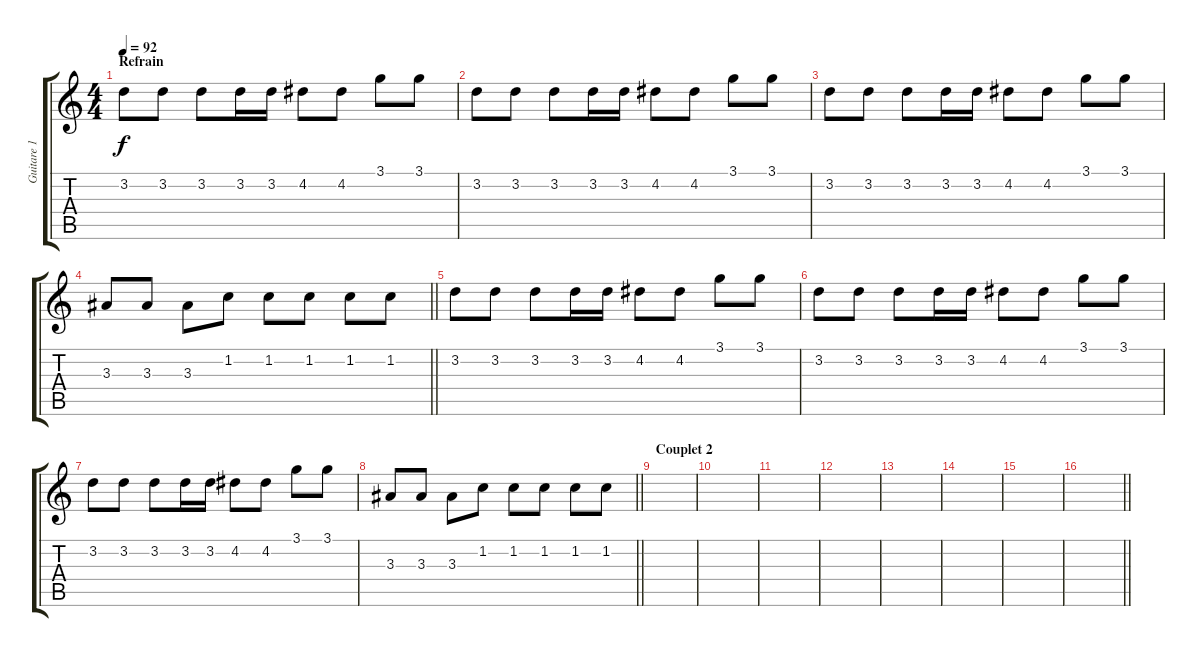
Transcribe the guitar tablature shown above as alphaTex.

\track ("Guitare 1" "Guitare 1") {instrument distortionguitar}
\staff {score tabs}
\tuning (E4 B3 G3 D3 A2 E2) {hide}
\ts (4 4)
\section ("" "Refrain")
\tempo 92
\clef g2
\ks c
3.2.8{dy f} 3.2.8 3.2.8 3.2.16 3.2.16 4.2.8 4.2.8 3.1.8 3.1.8 |
3.2.8 3.2.8 3.2.8 3.2.16 3.2.16 4.2.8 4.2.8 3.1.8 3.1.8 |
3.2.8 3.2.8 3.2.8 3.2.16 3.2.16 4.2.8 4.2.8 3.1.8 3.1.8 |
\barLineRight lightlight
3.3.8 3.3.8 3.3.8 1.2.8 1.2.8 1.2.8 1.2.8 1.2.8 |
3.2.8 3.2.8 3.2.8 3.2.16 3.2.16 4.2.8 4.2.8 3.1.8 3.1.8 |
3.2.8 3.2.8 3.2.8 3.2.16 3.2.16 4.2.8 4.2.8 3.1.8 3.1.8 |
3.2.8 3.2.8 3.2.8 3.2.16 3.2.16 4.2.8 4.2.8 3.1.8 3.1.8 |
\barLineRight lightlight
3.3.8 3.3.8 3.3.8 1.2.8 1.2.8 1.2.8 1.2.8 1.2.8 |
\section ("" "Couplet 2")
|
|
|
|
|
|
|
\barLineRight lightlight
